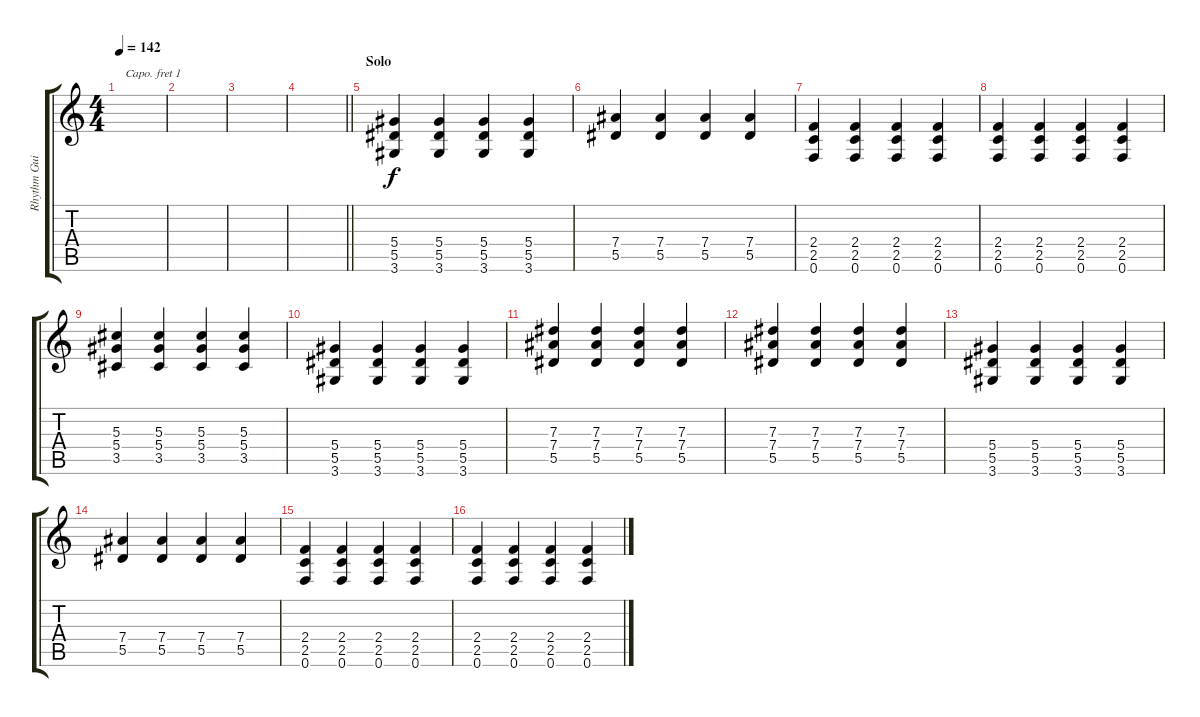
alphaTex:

\track ("Rhythm Guitarist" "Rhythm Gui") {instrument overdrivenguitar}
\staff {score tabs}
\capo 1
\tuning (E4 B3 G3 D3 A2 E2) {hide}
\ts (4 4)
\tempo 142
\clef g2
\ks c
|
|
|
\barLineRight lightlight
|
\section ("" "Solo")
(5.4 5.5 3.6).4 (5.4 5.5 3.6).4 (5.4 5.5 3.6).4 (5.4 5.5 3.6).4 |
(7.4 5.5).4 (7.4 5.5).4 (7.4 5.5).4 (7.4 5.5).4 |
(2.4 2.5 0.6).4 (2.4 2.5 0.6).4 (2.4 2.5 0.6).4 (2.4 2.5 0.6).4 |
(2.4 2.5 0.6).4 (2.4 2.5 0.6).4 (2.4 2.5 0.6).4 (2.4 2.5 0.6).4 |
(5.3 5.4 3.5).4 (5.3 5.4 3.5).4 (5.3 5.4 3.5).4 (5.3 5.4 3.5).4 |
(5.4 5.5 3.6).4 (5.4 5.5 3.6).4 (5.4 5.5 3.6).4 (5.4 5.5 3.6).4 |
(7.3 7.4 5.5).4 (7.3 7.4 5.5).4 (7.3 7.4 5.5).4 (7.3 7.4 5.5).4 |
(7.3 7.4 5.5).4 (7.3 7.4 5.5).4 (7.3 7.4 5.5).4 (7.3 7.4 5.5).4 |
(5.4 5.5 3.6).4 (5.4 5.5 3.6).4 (5.4 5.5 3.6).4 (5.4 5.5 3.6).4 |
(7.4 5.5).4 (7.4 5.5).4 (7.4 5.5).4 (7.4 5.5).4 |
(2.4 2.5 0.6).4 (2.4 2.5 0.6).4 (2.4 2.5 0.6).4 (2.4 2.5 0.6).4 |
(2.4 2.5 0.6).4 (2.4 2.5 0.6).4 (2.4 2.5 0.6).4 (2.4 2.5 0.6).4
